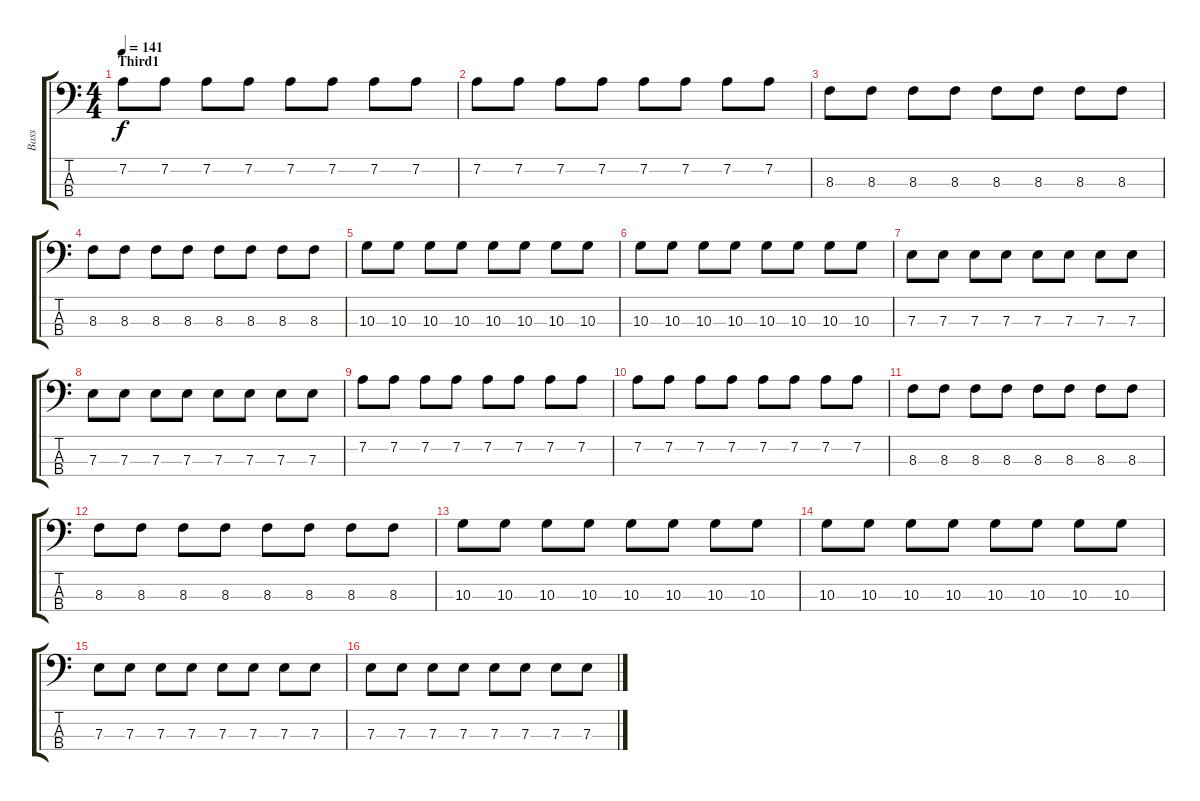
\track ("Bass" "Bass") {instrument electricbassfinger}
\staff {score tabs}
\tuning (G2 D2 A1 E1) {hide}
\ts (4 4)
\section ("" "Third1")
\tempo 141
\clef f4
\ks c
7.2.8{dy f} 7.2.8 7.2.8 7.2.8 7.2.8 7.2.8 7.2.8 7.2.8 |
7.2.8 7.2.8 7.2.8 7.2.8 7.2.8 7.2.8 7.2.8 7.2.8 |
8.3.8 8.3.8 8.3.8 8.3.8 8.3.8 8.3.8 8.3.8 8.3.8 |
8.3.8 8.3.8 8.3.8 8.3.8 8.3.8 8.3.8 8.3.8 8.3.8 |
10.3.8 10.3.8 10.3.8 10.3.8 10.3.8 10.3.8 10.3.8 10.3.8 |
10.3.8 10.3.8 10.3.8 10.3.8 10.3.8 10.3.8 10.3.8 10.3.8 |
7.3.8 7.3.8 7.3.8 7.3.8 7.3.8 7.3.8 7.3.8 7.3.8 |
7.3.8 7.3.8 7.3.8 7.3.8 7.3.8 7.3.8 7.3.8 7.3.8 |
7.2.8 7.2.8 7.2.8 7.2.8 7.2.8 7.2.8 7.2.8 7.2.8 |
7.2.8 7.2.8 7.2.8 7.2.8 7.2.8 7.2.8 7.2.8 7.2.8 |
8.3.8 8.3.8 8.3.8 8.3.8 8.3.8 8.3.8 8.3.8 8.3.8 |
8.3.8 8.3.8 8.3.8 8.3.8 8.3.8 8.3.8 8.3.8 8.3.8 |
10.3.8 10.3.8 10.3.8 10.3.8 10.3.8 10.3.8 10.3.8 10.3.8 |
10.3.8 10.3.8 10.3.8 10.3.8 10.3.8 10.3.8 10.3.8 10.3.8 |
7.3.8 7.3.8 7.3.8 7.3.8 7.3.8 7.3.8 7.3.8 7.3.8 |
7.3.8 7.3.8 7.3.8 7.3.8 7.3.8 7.3.8 7.3.8 7.3.8
